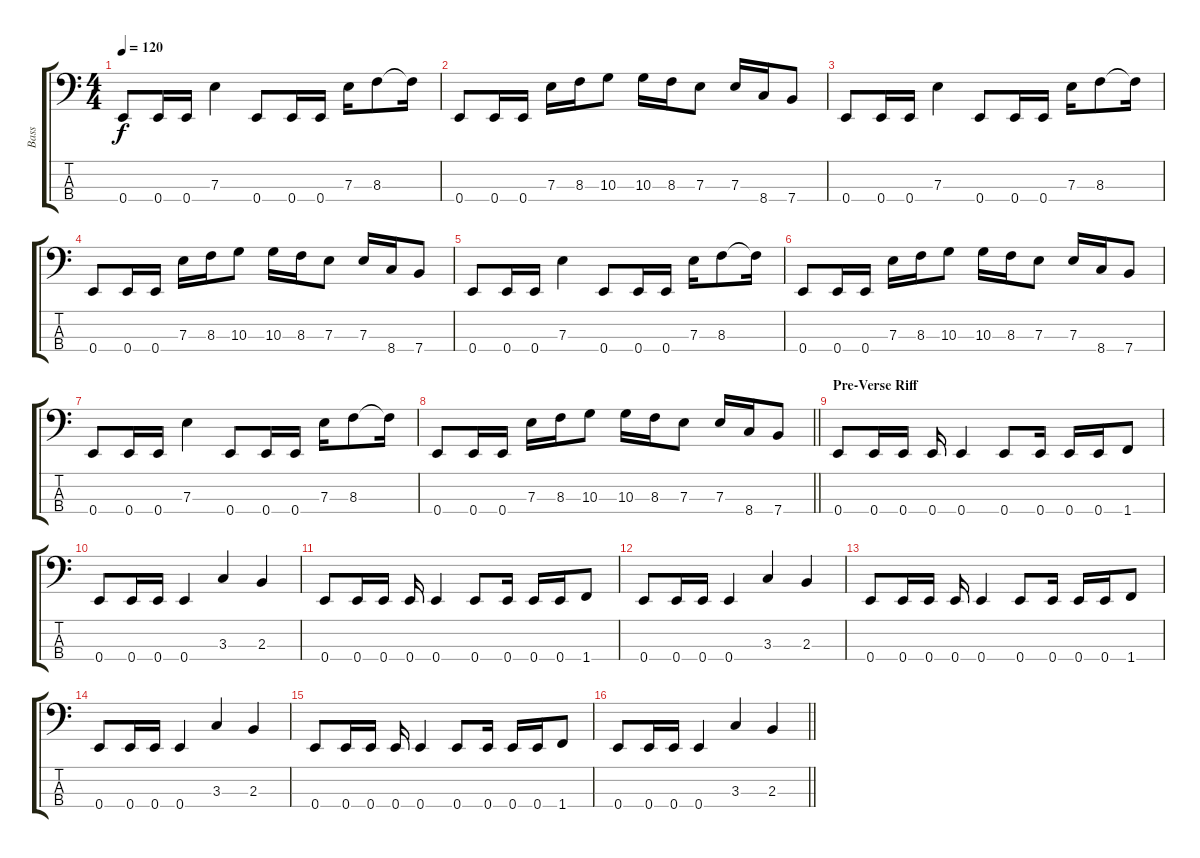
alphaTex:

\track ("Bass" "Bass") {instrument electricbasspick}
\staff {score tabs}
\tuning (G2 D2 A1 E1) {hide}
\ts (4 4)
\tempo 120
\clef f4
\ks c
0.4.8{dy f instrument electricbasspick} 0.4.16 0.4.16 7.3.4 0.4.8 0.4.16 0.4.16 7.3.16 8.3.8 8.3{t}.16 |
0.4.8 0.4.16 0.4.16 7.3.16 8.3.16 10.3.8 10.3.16 8.3.16 7.3.8 7.3.16 8.4.16 7.4.8 |
0.4.8{instrument electricbasspick} 0.4.16 0.4.16 7.3.4 0.4.8 0.4.16 0.4.16 7.3.16 8.3.8 8.3{t}.16 |
0.4.8 0.4.16 0.4.16 7.3.16 8.3.16 10.3.8 10.3.16 8.3.16 7.3.8 7.3.16 8.4.16 7.4.8 |
0.4.8{instrument electricbasspick} 0.4.16 0.4.16 7.3.4 0.4.8 0.4.16 0.4.16 7.3.16 8.3.8 8.3{t}.16 |
0.4.8 0.4.16 0.4.16 7.3.16 8.3.16 10.3.8 10.3.16 8.3.16 7.3.8 7.3.16 8.4.16 7.4.8 |
0.4.8{instrument electricbasspick} 0.4.16 0.4.16 7.3.4 0.4.8 0.4.16 0.4.16 7.3.16 8.3.8 8.3{t}.16 |
\barLineRight lightlight
0.4.8 0.4.16 0.4.16 7.3.16 8.3.16 10.3.8 10.3.16 8.3.16 7.3.8 7.3.16 8.4.16 7.4.8 |
\section ("" "Pre-Verse Riff")
0.4.8 0.4.16 0.4.16 0.4.16 0.4.4 0.4.8 0.4.16 0.4.16 0.4.16 1.4.8 |
0.4.8 0.4.16 0.4.16 0.4.4 3.3.4 2.3.4 |
0.4.8 0.4.16 0.4.16 0.4.16 0.4.4 0.4.8 0.4.16 0.4.16 0.4.16 1.4.8 |
0.4.8 0.4.16 0.4.16 0.4.4 3.3.4 2.3.4 |
0.4.8 0.4.16 0.4.16 0.4.16 0.4.4 0.4.8 0.4.16 0.4.16 0.4.16 1.4.8 |
0.4.8 0.4.16 0.4.16 0.4.4 3.3.4 2.3.4 |
0.4.8 0.4.16 0.4.16 0.4.16 0.4.4 0.4.8 0.4.16 0.4.16 0.4.16 1.4.8 |
\barLineRight lightlight
0.4.8 0.4.16 0.4.16 0.4.4 3.3.4 2.3.4
